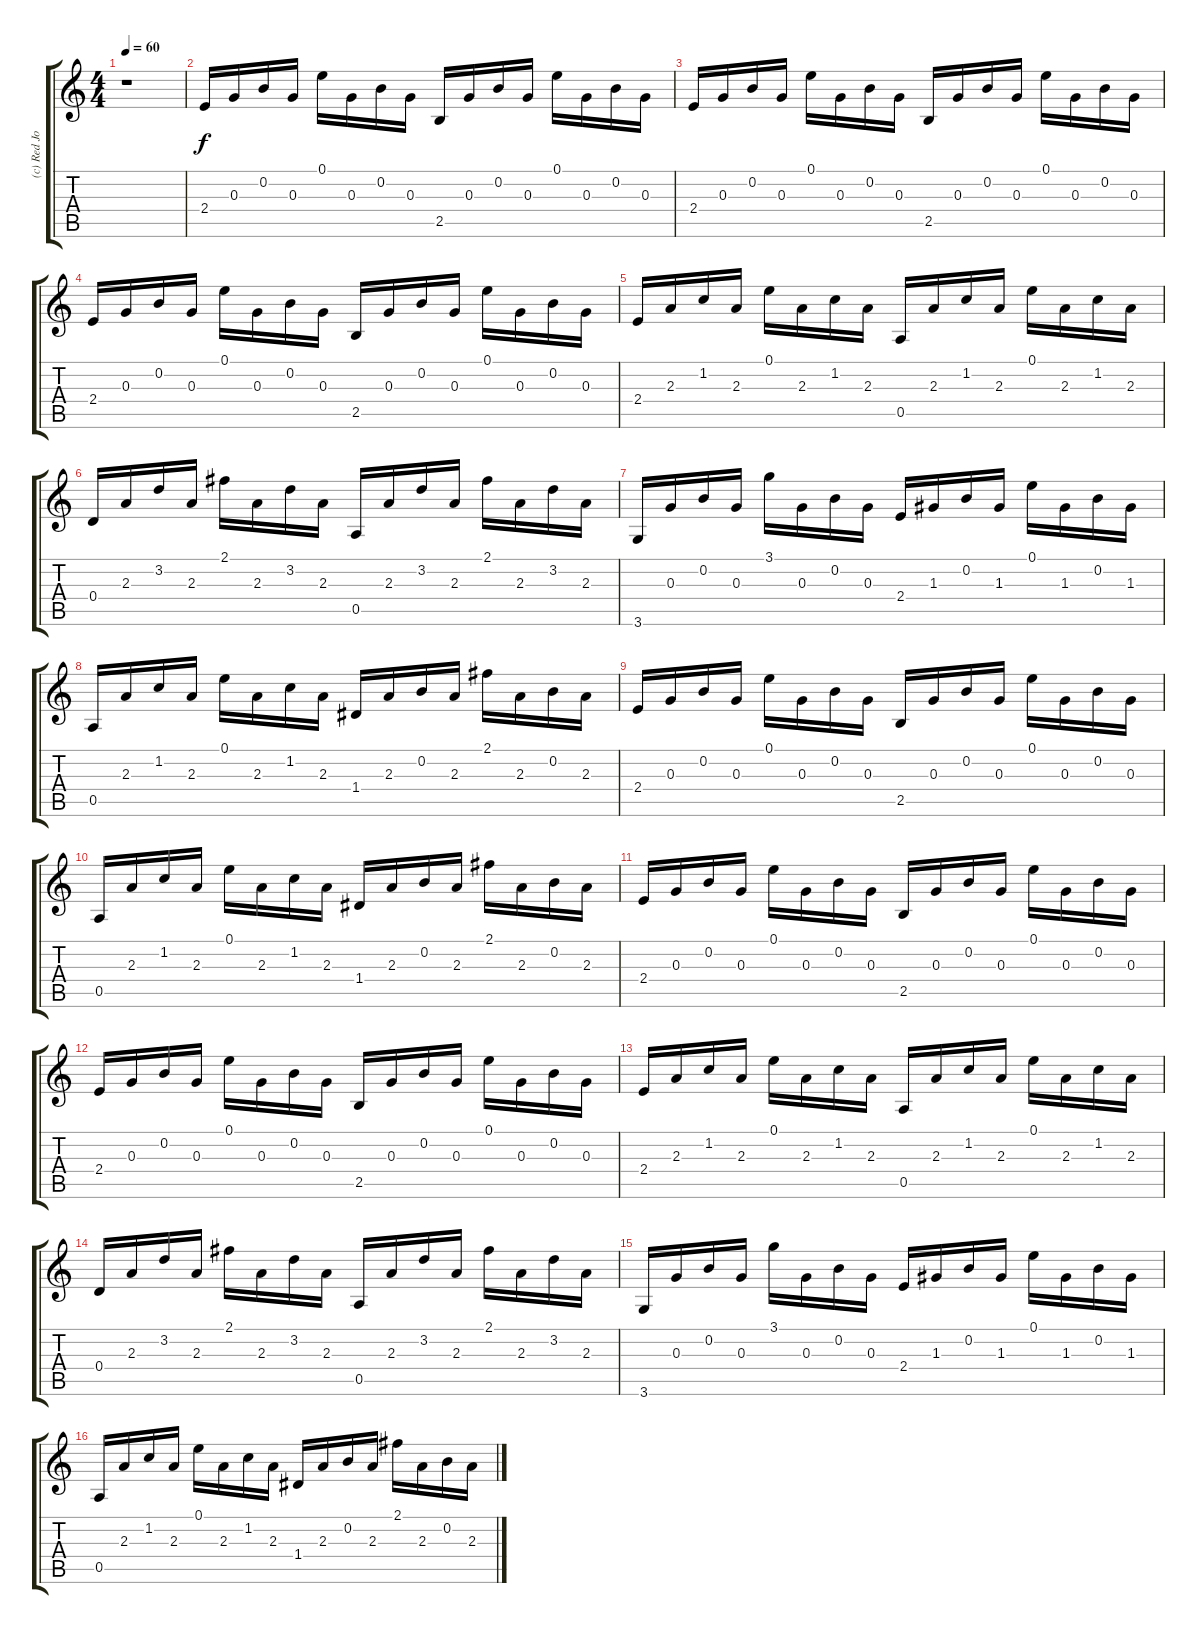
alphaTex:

\track ("(c) Red Joker Studio" "(c) Red Jo") {instrument acousticguitarsteel}
\staff {score tabs}
\tuning (E4 B3 G3 D3 A2 E2) {hide}
\ts (4 4)
\tempo 60
\clef g2
\ks c
r.1{dy f instrument acousticguitarsteel} |
2.4.16 0.3.16 0.2.16 0.3.16 0.1.16 0.3.16 0.2.16 0.3.16 2.5.16 0.3.16 0.2.16 0.3.16 0.1.16 0.3.16 0.2.16 0.3.16 |
2.4.16 0.3.16 0.2.16 0.3.16 0.1.16 0.3.16 0.2.16 0.3.16 2.5.16 0.3.16 0.2.16 0.3.16 0.1.16 0.3.16 0.2.16 0.3.16 |
2.4.16 0.3.16 0.2.16 0.3.16 0.1.16 0.3.16 0.2.16 0.3.16 2.5.16 0.3.16 0.2.16 0.3.16 0.1.16 0.3.16 0.2.16 0.3.16 |
2.4.16 2.3.16 1.2.16 2.3.16 0.1.16 2.3.16 1.2.16 2.3.16 0.5.16 2.3.16 1.2.16 2.3.16 0.1.16 2.3.16 1.2.16 2.3.16 |
0.4.16 2.3.16 3.2.16 2.3.16 2.1.16 2.3.16 3.2.16 2.3.16 0.5.16 2.3.16 3.2.16 2.3.16 2.1.16 2.3.16 3.2.16 2.3.16 |
3.6.16 0.3.16 0.2.16 0.3.16 3.1.16 0.3.16 0.2.16 0.3.16 2.4.16 1.3.16 0.2.16 1.3.16 0.1.16 1.3.16 0.2.16 1.3.16 |
0.5.16 2.3.16 1.2.16 2.3.16 0.1.16 2.3.16 1.2.16 2.3.16 1.4.16 2.3.16 0.2.16 2.3.16 2.1.16 2.3.16 0.2.16 2.3.16 |
2.4.16 0.3.16 0.2.16 0.3.16 0.1.16 0.3.16 0.2.16 0.3.16 2.5.16 0.3.16 0.2.16 0.3.16 0.1.16 0.3.16 0.2.16 0.3.16 |
0.5.16 2.3.16 1.2.16 2.3.16 0.1.16 2.3.16 1.2.16 2.3.16 1.4.16 2.3.16 0.2.16 2.3.16 2.1.16 2.3.16 0.2.16 2.3.16 |
2.4.16 0.3.16 0.2.16 0.3.16 0.1.16 0.3.16 0.2.16 0.3.16 2.5.16 0.3.16 0.2.16 0.3.16 0.1.16 0.3.16 0.2.16 0.3.16 |
2.4.16 0.3.16 0.2.16 0.3.16 0.1.16 0.3.16 0.2.16 0.3.16 2.5.16 0.3.16 0.2.16 0.3.16 0.1.16 0.3.16 0.2.16 0.3.16 |
2.4.16 2.3.16 1.2.16 2.3.16 0.1.16 2.3.16 1.2.16 2.3.16 0.5.16 2.3.16 1.2.16 2.3.16 0.1.16 2.3.16 1.2.16 2.3.16 |
0.4.16 2.3.16 3.2.16 2.3.16 2.1.16 2.3.16 3.2.16 2.3.16 0.5.16 2.3.16 3.2.16 2.3.16 2.1.16 2.3.16 3.2.16 2.3.16 |
3.6.16 0.3.16 0.2.16 0.3.16 3.1.16 0.3.16 0.2.16 0.3.16 2.4.16 1.3.16 0.2.16 1.3.16 0.1.16 1.3.16 0.2.16 1.3.16 |
0.5.16 2.3.16 1.2.16 2.3.16 0.1.16 2.3.16 1.2.16 2.3.16 1.4.16 2.3.16 0.2.16 2.3.16 2.1.16 2.3.16 0.2.16 2.3.16
